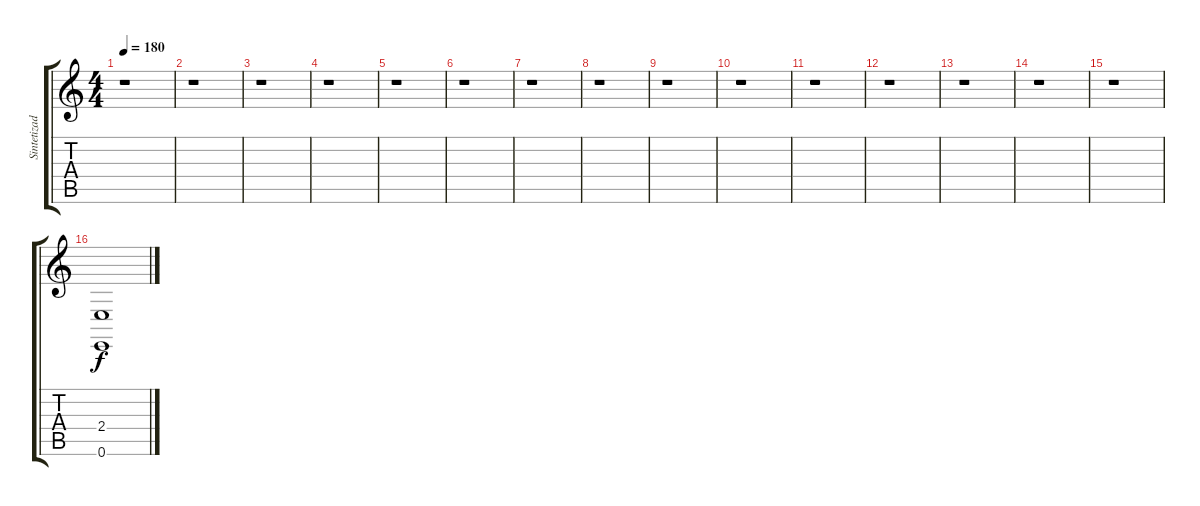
\track ("Sintetizador 7" "Sintetizad") {instrument drawbarorgan}
\staff {score tabs}
\tuning (E4 B3 G3 D3 A2 E2) {hide}
\ts (4 4)
\tempo 180
\clef g2
\ks c
r.1{dy f} |
r.1 |
r.1 |
r.1 |
r.1 |
r.1 |
r.1 |
r.1 |
r.1 |
r.1 |
r.1 |
r.1 |
r.1 |
r.1 |
r.1 |
(2.4 0.6).1
